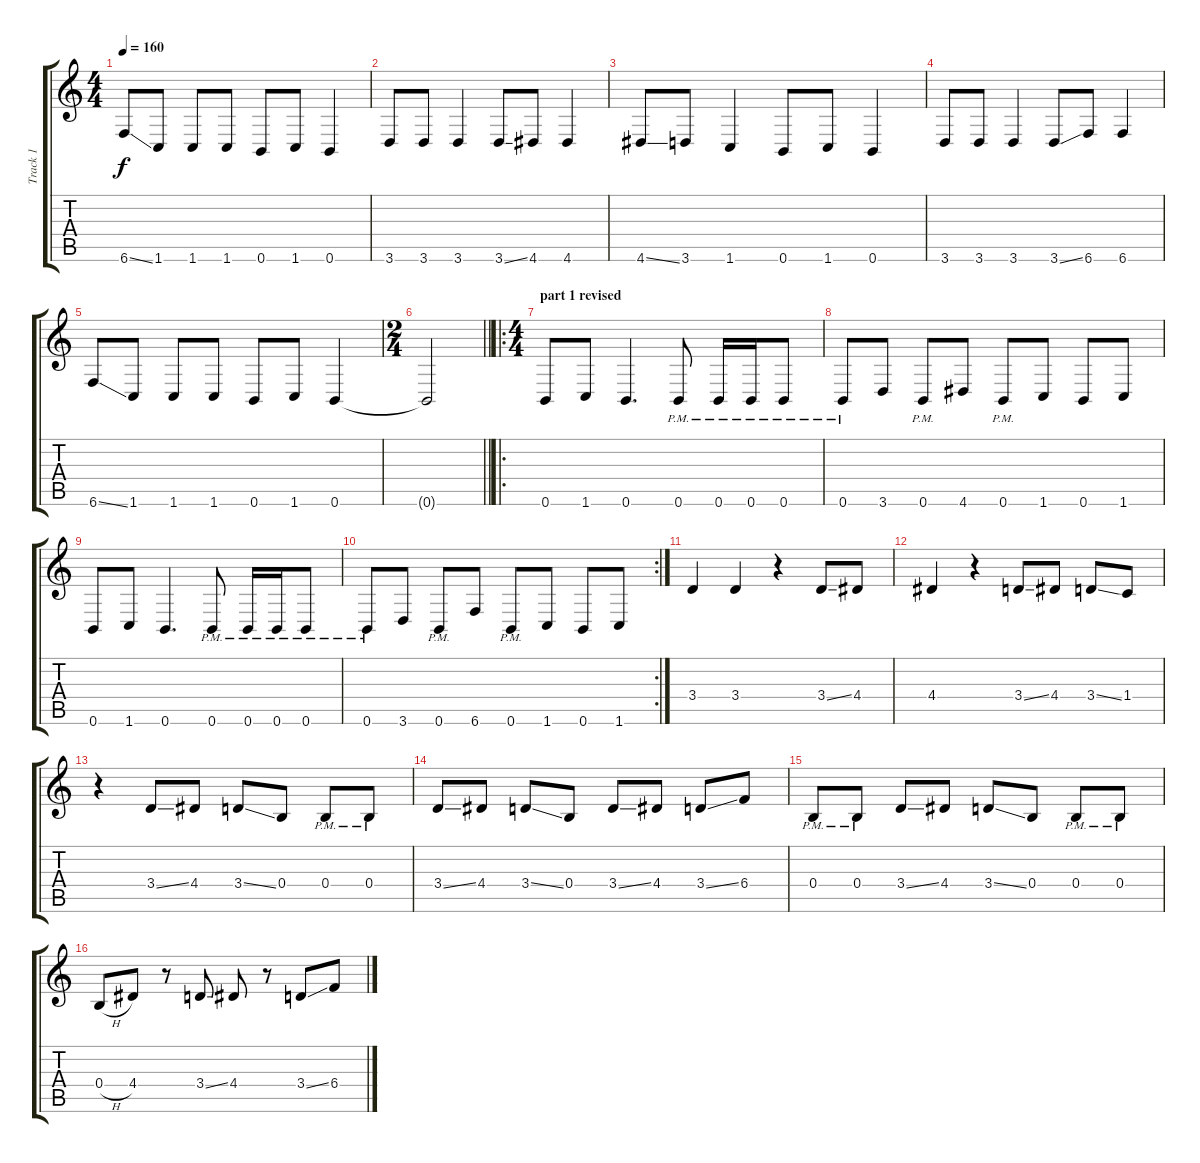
\track ("Track 1" "Track 1") {instrument distortionguitar}
\staff {score tabs}
\tuning (Db4 Ab3 E3 B2 Gb2 B1) {hide}
\ts (4 4)
\tempo 160
\clef g2
\ks c
6.6{ss}.8{dy f} 1.6.8 1.6.8 1.6.8 0.6.8 1.6.8 0.6.4 |
3.6.8 3.6.8 3.6.4 3.6{ss}.8 4.6.8 4.6.4 |
4.6{ss}.8 3.6.8 1.6.4 0.6.8 1.6.8 0.6.4 |
3.6.8 3.6.8 3.6.4 3.6{ss}.8 6.6.8 6.6.4 |
6.6{ss}.8 1.6.8 1.6.8 1.6.8 0.6.8 1.6.8 0.6.4 |
\ts (2 4)
\barLineRight lightlight
0.6{t}.2 |
\ro
\ts (4 4)
\section ("" "part 1 revised")
0.6.8 1.6.8 0.6.4{d} 0.6{pm}.8 0.6{pm}.16 0.6{pm}.16 0.6{pm}.8 |
0.6{pm}.8 3.6.8 0.6{pm}.8 4.6.8 0.6{pm}.8 1.6.8 0.6.8 1.6.8 |
0.6.8 1.6.8 0.6.4{d} 0.6{pm}.8 0.6{pm}.16 0.6{pm}.16 0.6{pm}.8 |
\rc 2
0.6{pm}.8 3.6.8 0.6{pm}.8 6.6.8 0.6{pm}.8 1.6.8 0.6.8 1.6.8 |
3.4.4 3.4.4 r.4 3.4{ss}.8 4.4.8 |
4.4.4 r.4 3.4{ss}.8 4.4.8 3.4{ss}.8 1.4.8 |
r.4 3.4{ss}.8 4.4.8 3.4{ss}.8 0.4.8 0.4{pm}.8 0.4{pm}.8 |
3.4{ss}.8 4.4.8 3.4{ss}.8 0.4.8 3.4{ss}.8 4.4.8 3.4{ss}.8 6.4.8 |
0.4{pm}.8 0.4{pm}.8 3.4{ss}.8 4.4.8 3.4{ss}.8 0.4.8 0.4{pm}.8 0.4{pm}.8 |
0.4{h}.8 4.4.8 r.8 3.4{ss}.8 4.4.8 r.8 3.4{ss}.8 6.4.8
